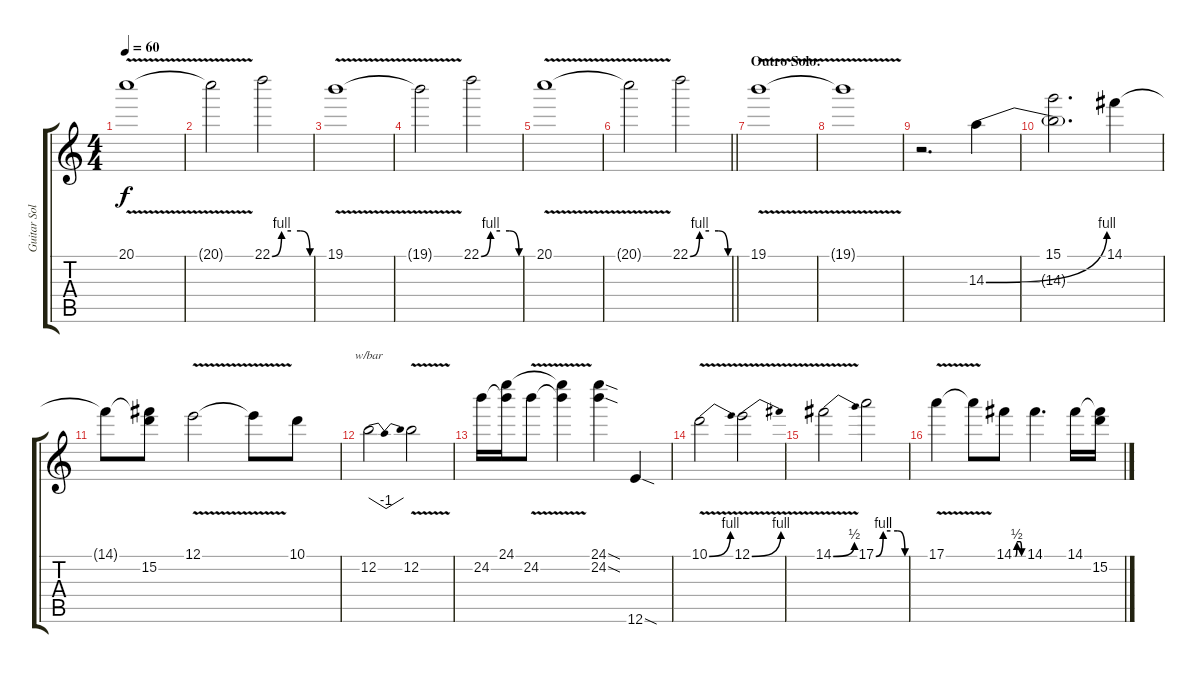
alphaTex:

\track ("Guitar Solo's" "Guitar Sol") {instrument distortionguitar}
\staff {score tabs}
\tuning (E4 B3 G3 D3 A2 E2) {hide}
\ts (4 4)
\tempo 60
\clef g2
\ks c
20.1{v}.1{dy f} |
20.1{t}.2 22.1{be (custom 0 0 15 4 30 4 45 4 60 0)}.2 |
19.1{v}.1 |
19.1{t}.2 22.1{be (custom 0 0 15 4 30 4 45 4 60 0)}.2 |
20.1{v}.1 |
\barLineRight lightlight
20.1{t}.2 22.1{be (custom 0 0 15 4 30 4 45 4 60 0)}.2 |
\section ("" "Outro Solo:")
19.1{v}.1{volume 8} |
19.1{t}.1{volume 5} |
r.2{d} 14.3{be (bend 0 0 60 4)}.4{volume 12} |
(15.1 14.3{t}).2{d} 14.1.4 |
14.1{t}.8 (14.1{t} 15.2).8 12.1{v}.2 12.1{t}.8 10.1.8 |
12.2.2{tbe (dip default 0 0 30 -4 60 0)} 12.2{v}.2 |
24.2.16 (24.1 24.2{t}).16 24.2{v}.8 (24.1{t} 24.2{t}).4 (24.1{sod} 24.2{sod}).4 12.6{sod}.4 |
10.1{be (bend 0 0 60 4) v}.2 12.1{be (bend 0 0 60 4) v}.2 |
14.1{be (bend 0 0 60 2) v}.2 17.1{be (custom 0 0 15 4 30 4 45 4 60 0)}.2 |
17.1{v}.4 17.1{t}.8 14.1{be (custom 0 0 10 0 20 2 40 2 50 0 60 0)}.8 14.1.4{d} 14.1.16 (14.1{t} 15.2).16
